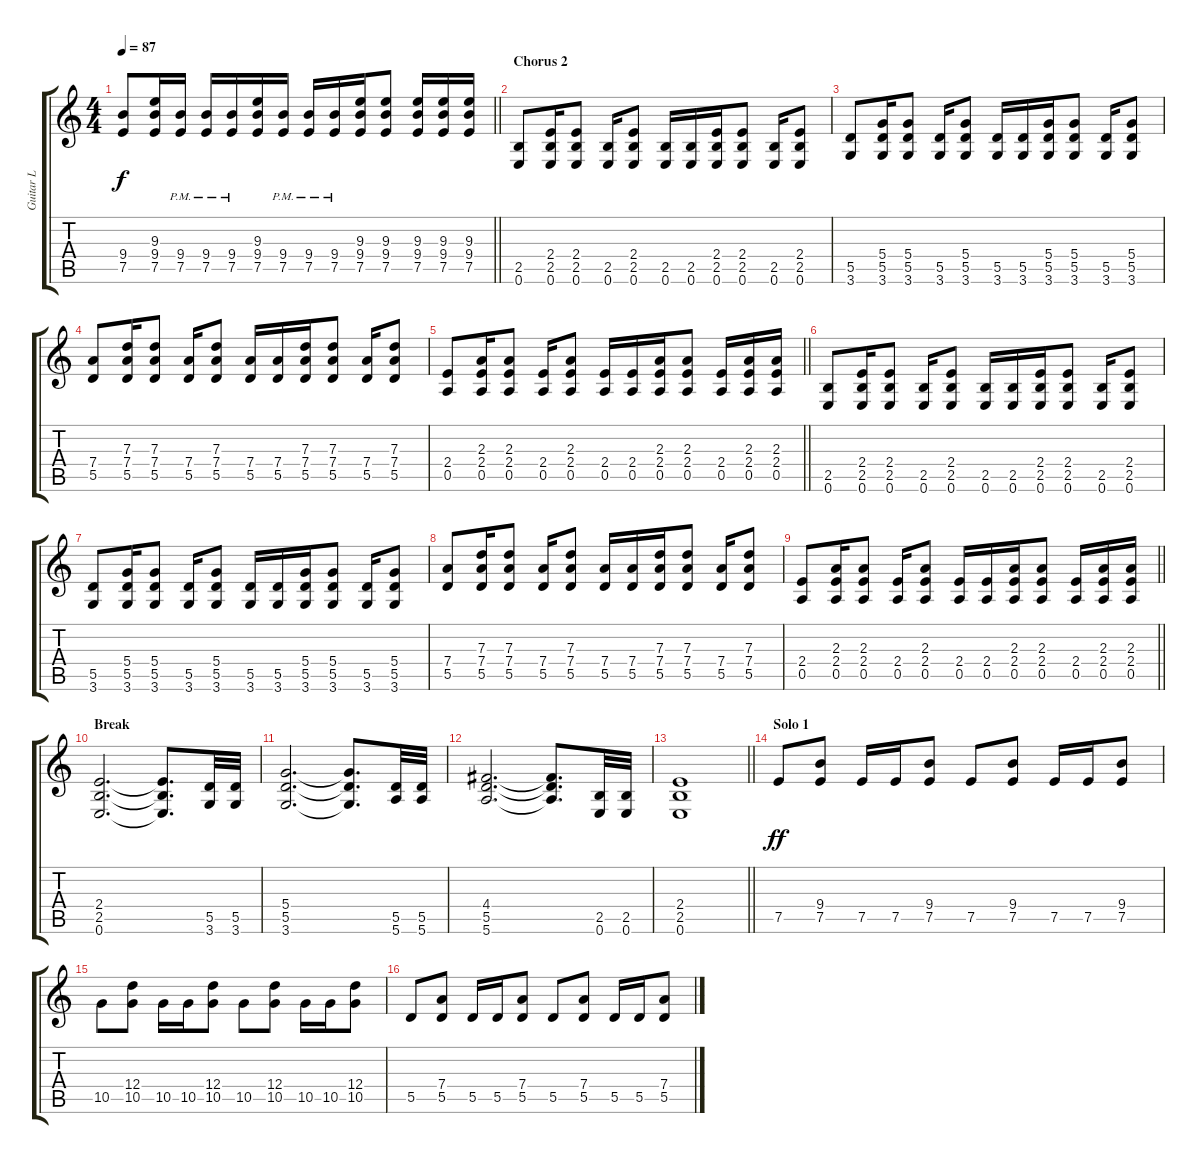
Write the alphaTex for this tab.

\track ("Guitar L" "Guitar L") {instrument distortionguitar}
\staff {score tabs}
\tuning (E4 B3 G3 D3 A2 E2) {hide}
\ts (4 4)
\tempo 87
\clef g2
\barLineRight lightlight
\ks c
(9.4 7.5).8{dy f} (9.3 9.4 7.5).16 (9.4{pm} 7.5{pm}).16 (9.4{pm} 7.5{pm}).16 (9.4{pm} 7.5{pm}).16 (9.3 9.4 7.5).16 (9.4{pm} 7.5{pm}).16 (9.4{pm} 7.5{pm}).16 (9.4{pm} 7.5{pm}).16 (9.3 9.4 7.5).16 (9.3 9.4 7.5).8 (9.3 9.4 7.5).16 (9.3 9.4 7.5).16 (9.3 9.4 7.5).16 |
\section ("" "Chorus 2")
(2.5 0.6).8 (2.4 2.5 0.6).16 (2.4 2.5 0.6).8 (2.5 0.6).16 (2.4 2.5 0.6).8 (2.5 0.6).16 (2.5 0.6).16 (2.4 2.5 0.6).16 (2.4 2.5 0.6).8 (2.5 0.6).16 (2.4 2.5 0.6).8 |
(5.5 3.6).8 (5.4 5.5 3.6).16 (5.4 5.5 3.6).8 (5.5 3.6).16 (5.4 5.5 3.6).8 (5.5 3.6).16 (5.5 3.6).16 (5.4 5.5 3.6).16 (5.4 5.5 3.6).8 (5.5 3.6).16 (5.4 5.5 3.6).8 |
(7.4 5.5).8 (7.3 7.4 5.5).16 (7.3 7.4 5.5).8 (7.4 5.5).16 (7.3 7.4 5.5).8 (7.4 5.5).16 (7.4 5.5).16 (7.3 7.4 5.5).16 (7.3 7.4 5.5).8 (7.4 5.5).16 (7.3 7.4 5.5).8 |
\barLineRight lightlight
(2.4 0.5).8 (2.3 2.4 0.5).16 (2.3 2.4 0.5).8 (2.4 0.5).16 (2.3 2.4 0.5).8 (2.4 0.5).16 (2.4 0.5).16 (2.3 2.4 0.5).16 (2.3 2.4 0.5).8 (2.4 0.5).16 (2.3 2.4 0.5).16 (2.3 2.4 0.5).16 |
(2.5 0.6).8 (2.4 2.5 0.6).16 (2.4 2.5 0.6).8 (2.5 0.6).16 (2.4 2.5 0.6).8 (2.5 0.6).16 (2.5 0.6).16 (2.4 2.5 0.6).16 (2.4 2.5 0.6).8 (2.5 0.6).16 (2.4 2.5 0.6).8 |
(5.5 3.6).8 (5.4 5.5 3.6).16 (5.4 5.5 3.6).8 (5.5 3.6).16 (5.4 5.5 3.6).8 (5.5 3.6).16 (5.5 3.6).16 (5.4 5.5 3.6).16 (5.4 5.5 3.6).8 (5.5 3.6).16 (5.4 5.5 3.6).8 |
(7.4 5.5).8 (7.3 7.4 5.5).16 (7.3 7.4 5.5).8 (7.4 5.5).16 (7.3 7.4 5.5).8 (7.4 5.5).16 (7.4 5.5).16 (7.3 7.4 5.5).16 (7.3 7.4 5.5).8 (7.4 5.5).16 (7.3 7.4 5.5).8 |
\barLineRight lightlight
(2.4 0.5).8 (2.3 2.4 0.5).16 (2.3 2.4 0.5).8 (2.4 0.5).16 (2.3 2.4 0.5).8 (2.4 0.5).16 (2.4 0.5).16 (2.3 2.4 0.5).16 (2.3 2.4 0.5).8 (2.4 0.5).16 (2.3 2.4 0.5).16 (2.3 2.4 0.5).16 |
\section ("" "Break")
(2.4 2.5 0.6).2{d} (2.4{t} 2.5{t} 0.6{t}).8{d} (5.5 3.6).32 (5.5 3.6).32 |
(5.4 5.5 3.6).2{d} (5.4{t} 5.5{t} 3.6{t}).8{d} (5.5 5.6).32 (5.5 5.6).32 |
(4.4 5.5 5.6).2{d} (4.4{t} 5.5{t} 5.6{t}).8{d} (2.5 0.6).32 (2.5 0.6).32 |
\barLineRight lightlight
(2.4 2.5 0.6).1 |
\section ("" "Solo 1")
7.5.8{dy ff} (9.4 7.5).8 7.5.16 7.5.16 (9.4 7.5).8 7.5.8 (9.4 7.5).8 7.5.16 7.5.16 (9.4 7.5).8 |
10.5.8 (12.4 10.5).8 10.5.16 10.5.16 (12.4 10.5).8 10.5.8 (12.4 10.5).8 10.5.16 10.5.16 (12.4 10.5).8 |
5.5.8 (7.4 5.5).8 5.5.16 5.5.16 (7.4 5.5).8 5.5.8 (7.4 5.5).8 5.5.16 5.5.16 (7.4 5.5).8
